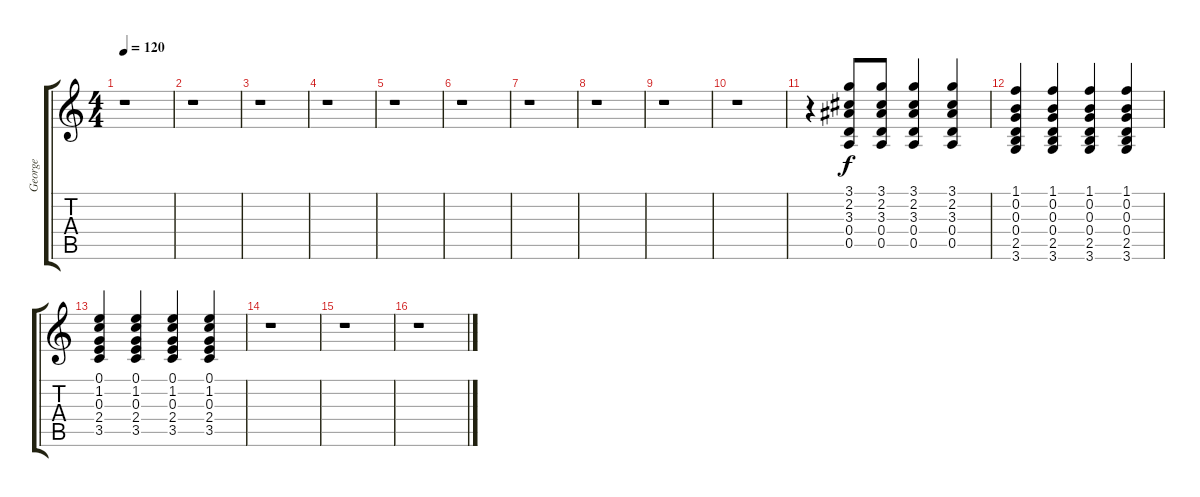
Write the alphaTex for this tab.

\track ("George" "George") {instrument acousticguitarsteel}
\staff {score tabs}
\tuning (E4 B3 G3 D3 A2 E2) {hide}
\ts (4 4)
\tempo 120
\clef g2
\ks c
r.1{dy f instrument acousticguitarsteel} |
r.1 |
r.1 |
r.1 |
r.1 |
r.1 |
r.1 |
r.1 |
r.1 |
r.1 |
r.4 (3.1 2.2 3.3 0.4 0.5).8 (3.1 2.2 3.3 0.4 0.5).8 (3.1 2.2 3.3 0.4 0.5).4 (3.1 2.2 3.3 0.4 0.5).4 |
(1.1 0.2 0.3 0.4 2.5 3.6).4 (1.1 0.2 0.3 0.4 2.5 3.6).4 (1.1 0.2 0.3 0.4 2.5 3.6).4 (1.1 0.2 0.3 0.4 2.5 3.6).4 |
(0.1 1.2 0.3 2.4 3.5).4 (0.1 1.2 0.3 2.4 3.5).4 (0.1 1.2 0.3 2.4 3.5).4 (0.1 1.2 0.3 2.4 3.5).4 |
r.1 |
r.1 |
r.1
